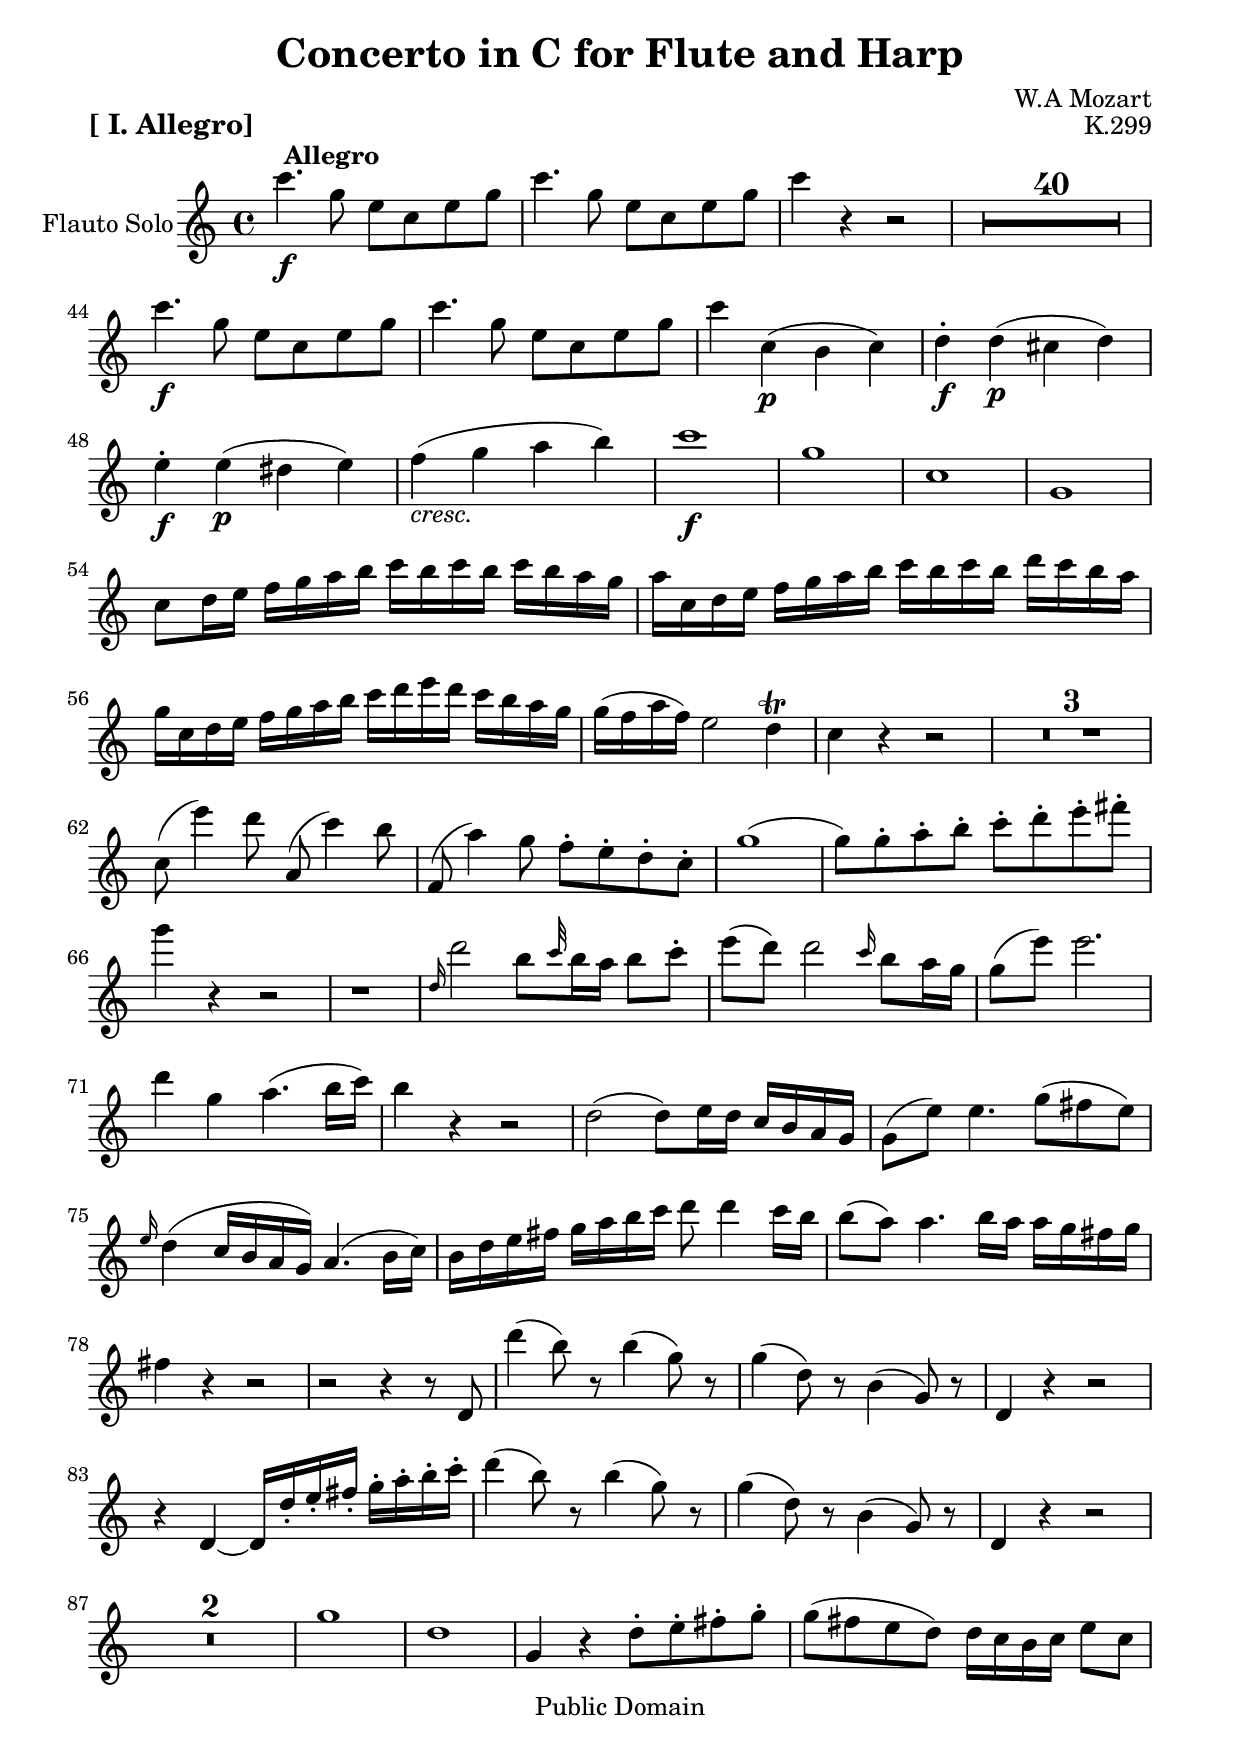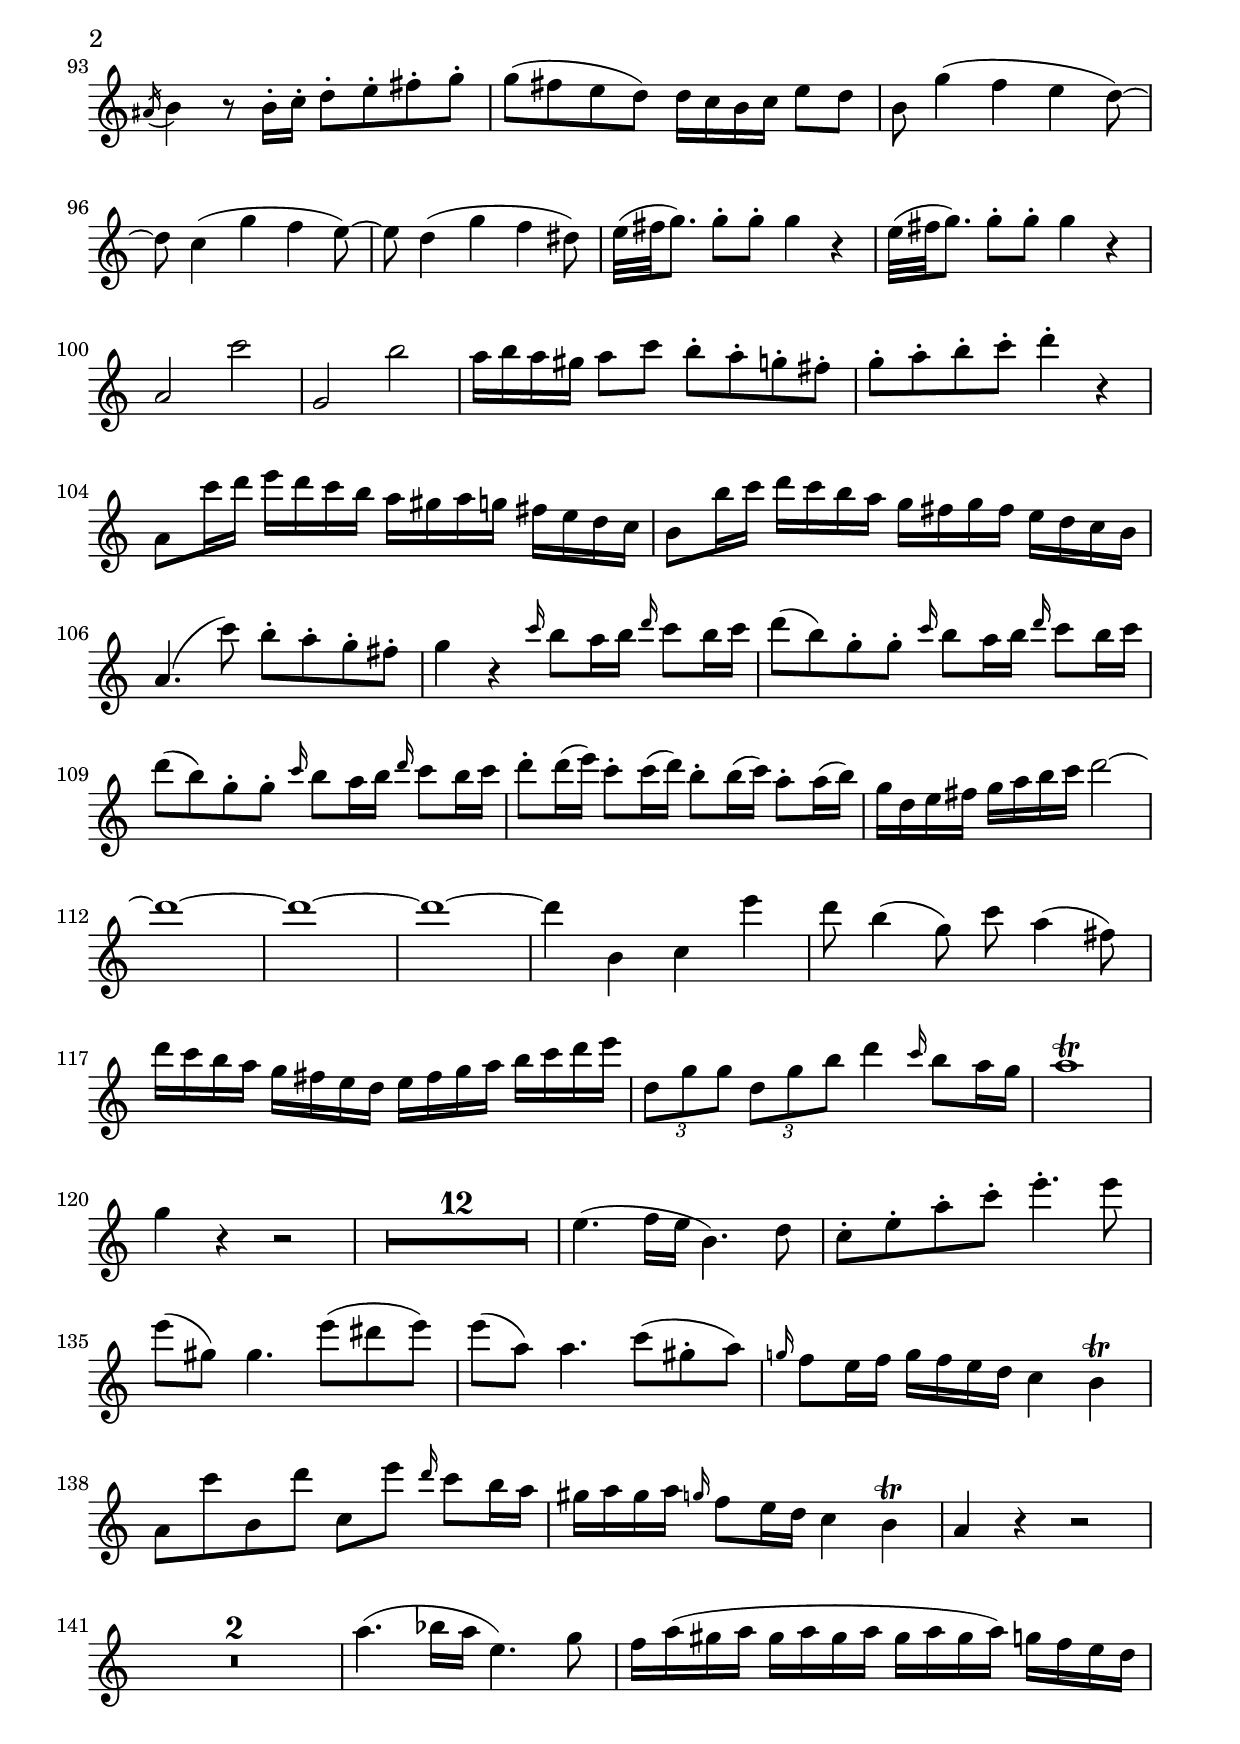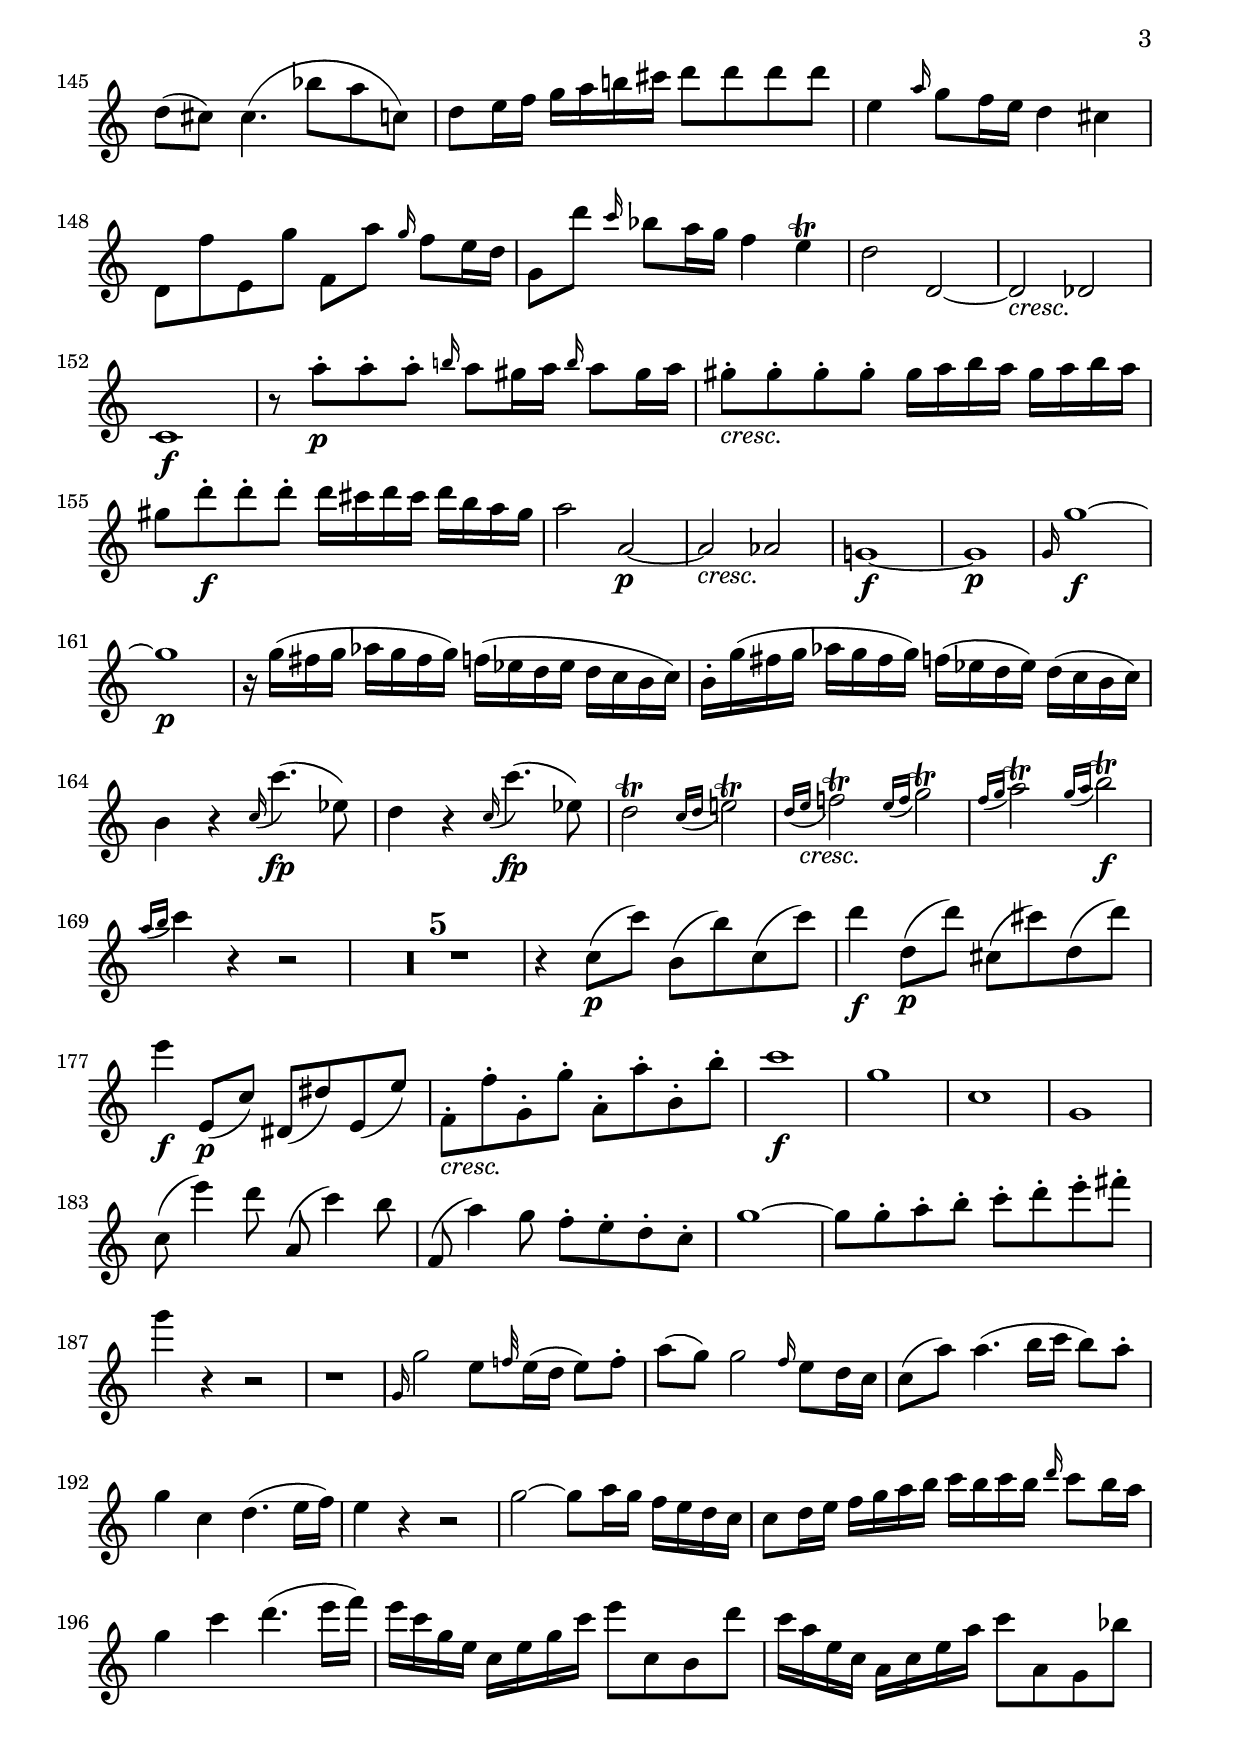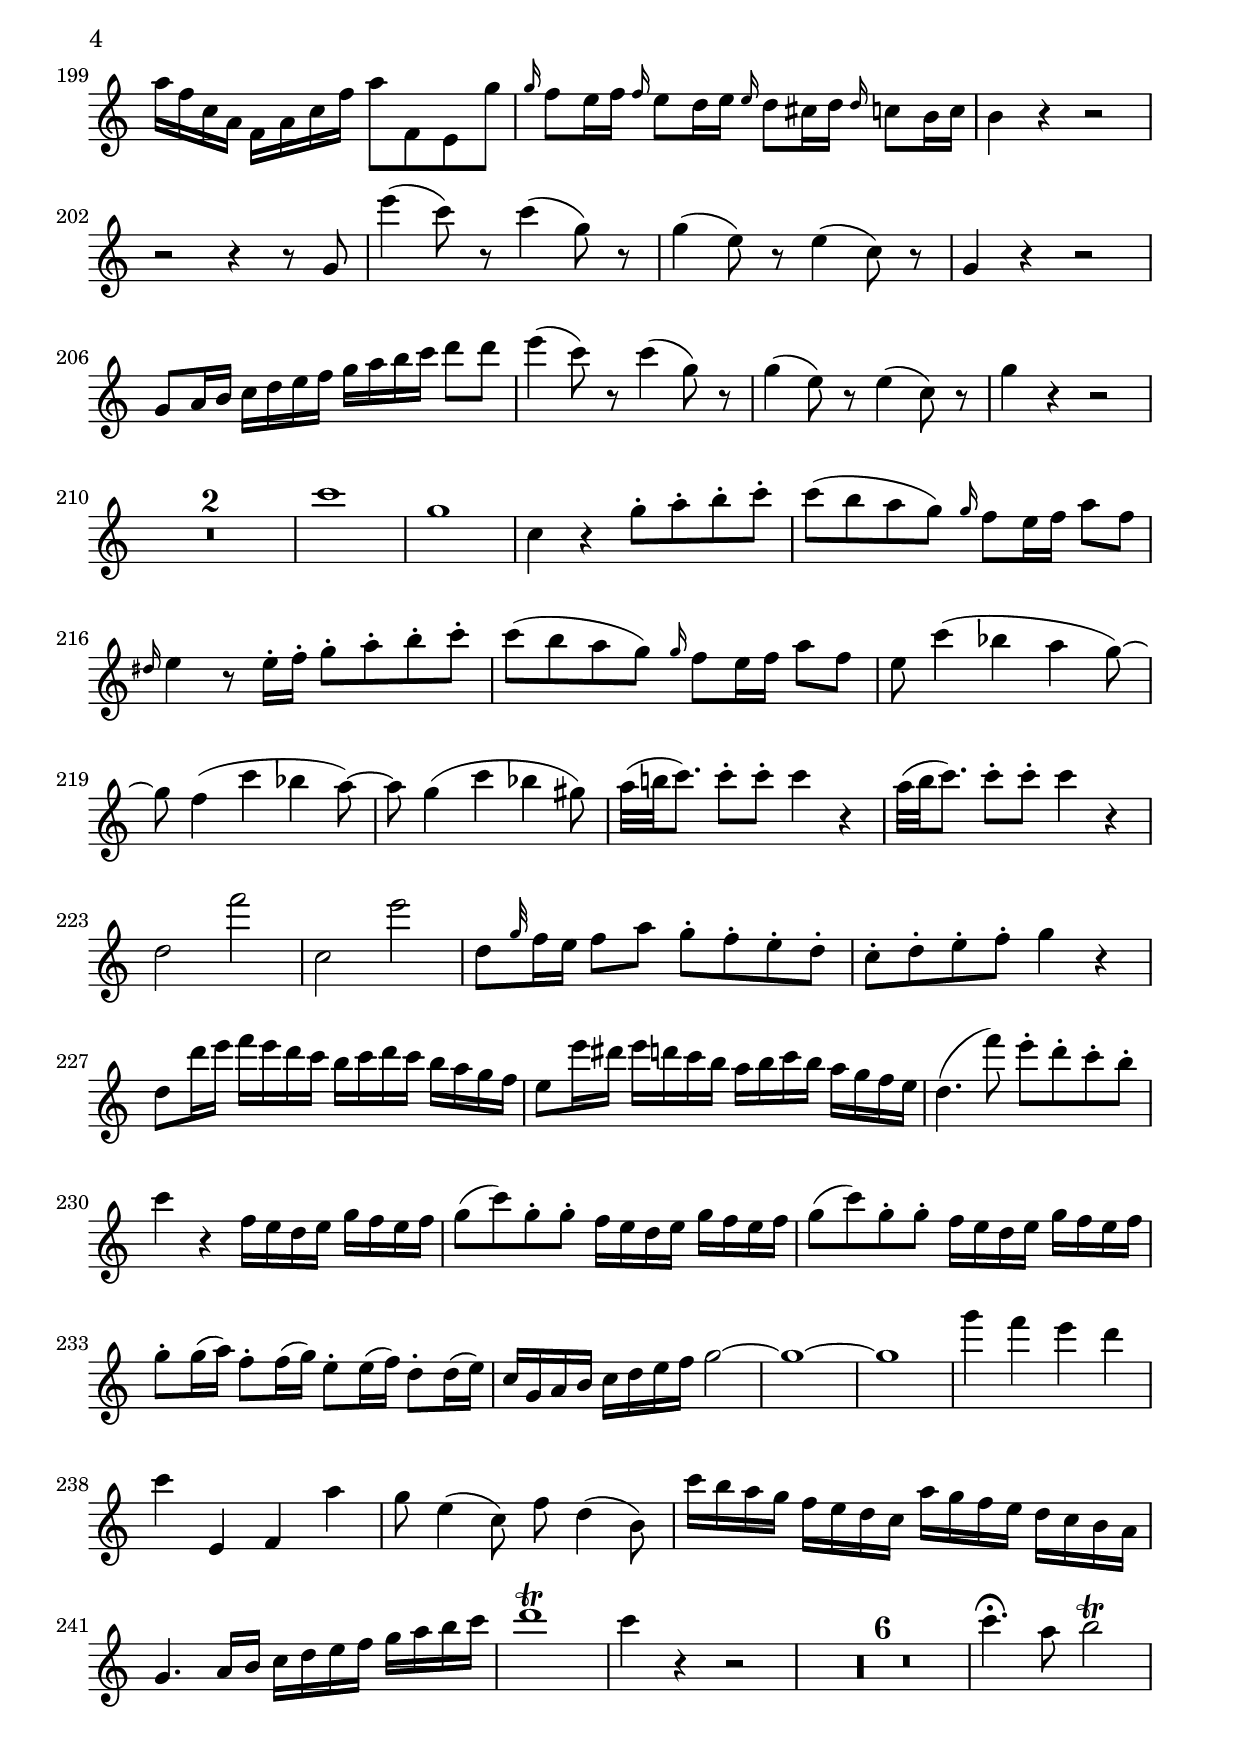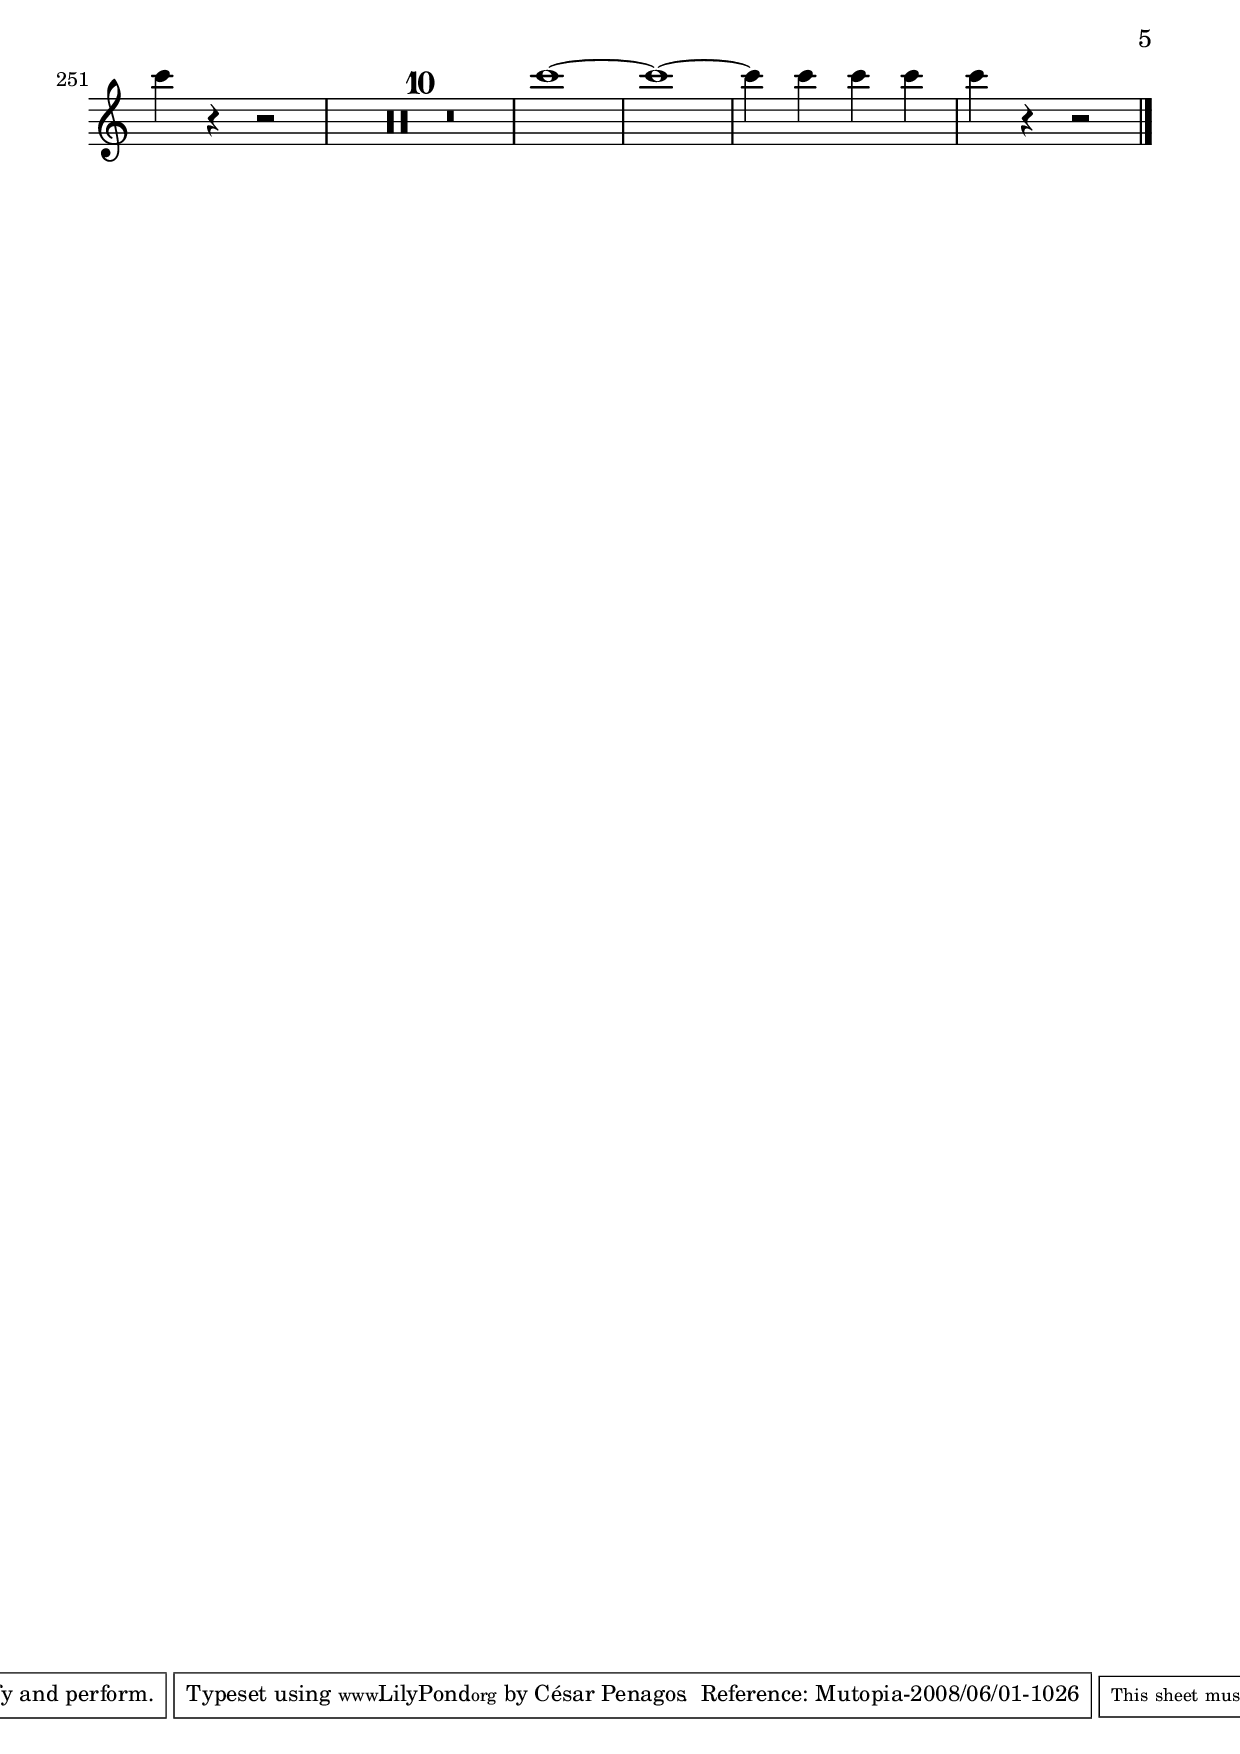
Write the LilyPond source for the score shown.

\version "2.11.43"
#(set-global-staff-size 22)
\include "Misdefiniciones.ly"
#(ly:set-option 'point-and-click #f)

\header{
title= "Concerto in C for Flute and Harp"
composer = " W.A Mozart"
opus = "K.299"
instrument = " "
piece = \markup {\large  \bold "[ I. Allegro] "}

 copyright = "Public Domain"
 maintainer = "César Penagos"
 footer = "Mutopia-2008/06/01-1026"
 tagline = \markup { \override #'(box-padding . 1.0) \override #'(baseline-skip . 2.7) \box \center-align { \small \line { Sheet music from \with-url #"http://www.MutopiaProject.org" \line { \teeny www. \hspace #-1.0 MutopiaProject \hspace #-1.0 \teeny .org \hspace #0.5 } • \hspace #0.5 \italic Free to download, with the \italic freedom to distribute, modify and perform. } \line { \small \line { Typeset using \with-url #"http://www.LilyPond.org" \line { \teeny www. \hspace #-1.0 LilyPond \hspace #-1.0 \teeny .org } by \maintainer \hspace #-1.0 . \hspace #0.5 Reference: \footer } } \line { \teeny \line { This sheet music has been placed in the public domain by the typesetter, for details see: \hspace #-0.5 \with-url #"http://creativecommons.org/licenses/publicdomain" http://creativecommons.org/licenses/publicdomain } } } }
}


flautoNotes= 
      \relative c'' { 
      \time 4/4
	\set Staff.instrumentName="Flauto Solo"
	\set Staff.midiInstrument="flute"
	\key c \major
	\clef treble
	\set Score.skipBars = ##t

 c'4.^\markup{ \bold " Allegro "}\f g8 e c e g |
c4. g8 e c e g|
c4 r r2 |
R1*40

%page 4

      c4. \f g8 e c e g|
      c4. g8 e c e g|
      c4 c,4 \p( b c) |
      d-. \f  d \p (cis  d)|
      e-. \f e \p (dis e )|
      f_\markup{\italic "cresc."} (g a b)|
      c1 \f |
      g1|
      c,1|
      g|
      c8 d16 e f g a b c b c b c b a g|

      %page 5
      a16 c, d e f g a b c b c b  d16 c b16 a|
      g c,d e f g a b c d e d c b a g|
      g (f a f) e2 d4 \trill |
      c4 r r2 |
      R1*3 |
      c8(e'4) d8 a,8 (c'4) b8|
      f,8 (a'4) g8 f-. e-. d-. c-.|
      g' 1(|

      %pagina 6

      g8) g-. a-. b-. c-. d-. e-. fis-. |
      g4 r r2|
      r1|
      \grace{d,16} d'2 b8 \grace{c 32} b16 a b8 c-.|
      e8( d) d2 \grace {c16} b8 a16 g |
      g8(e')  e2. |
      d4 g,4 a4. (b16 c)|
      b4 r r2 |
      d,2( d8) e16 d c b a g |
      g8(e') e4. g8 (fis e) |
      \grace {e16} d4 (c16 b a g) a4.(b16 c)|

      % pagina 7

      b16 d e fis g a b c d8 d4 c16 b|
      b8(a) a4. b16 a a g fis g |
      fis4 r r2 |
      r2 r4 r8 d, |
      d''4(b8) r  b4(g8) r|
      g4(d8) r b4(g8) r |
      d4 r4 r2 |
      r4 d4~d16 d'-. e-. fis-. g-. a-. b-. c-. |
      d4(b8) r b4(g8) r |
      g4 (d8) r b4 (g8) r |

      %página 8
      d4 r r2 |
      R1*2 |
      g'1|
      d1|
      g,4 r d'8-. e-. fis-. g-. |
      g8( fis e d) d16 c b c e8 c|
      \acciaccatura {ais 16} b4  r8 b16-. c-. d8-. e-. fis-. g-. |
      g8 (fis e d) d16 c b c  e8 d |
      b8 g' 4(f e d8~) |
      d8  c4 ( g' f e8)~|
      e8  d4( g f dis8)|
      e32 (fis g8.) g8-. g-. g4 r4 |
      e32 (fis g8.) g8-. g-. g4 r4 |

      %página 9 

      a,2 c'2 |
      g,2 b'2 |
      a16 b a gis a8 c b-. a-. g!-. fis-. |
      g8-. a-. b-. c-. d4-. r|
      a,8 c'16 d e d c b a gis a g! fis e d c|
      b8 b'16 c d c b a g fis g fis e d c b|
      a4. (c'8) b-. a-. g-. fis-. |
      g4 r \grace{c16} b8  a16 b \grace{d16} c8 b16 c |
      d8 (b)  g-. g-.\grace{c16} b8 a16 b \grace{d16} c8 b16 c |
      d8 (b)  g-. g-.\grace{c16} b8 a16 b \grace{d16} c8 b16 c |

      %pagina 10

      d8-. d16(e) c8-. c16(d) b8-. b16(c) a8-. a16(b)|
      g16 d e fis g a b c d2~|
      d1~|
      d1~|
      d1~|
      d4 b, c e'|
      d8 b4( g8) c a4 (fis8) |
      d'16 c b a g fis e d e fis g a b c d e |
      \times 2/3 {d,8 g g} \times 2/3{d g b } d4 \grace {c 16} b8 a16 g|
      a1 \trill  |

      %pagina 11

      g4  r r2|
      R1*12|
      e4. (f16 e b4.) d8|
      c8-. e-. a-. c-. e4.-. e8|

      %pagina 12
      e8(gis,8) gis4. e'8(dis e)|
      e(a,) a4. c8 (gis-. a)|
      \grace{g!16} f8 e16 f  g f e d c4 b \trill |
      a8 c' b, d' c, e'  \grace {d16} c8 b16 a |
      gis16 a gis a \grace{g!16} f8 e16 d c4 b \trill |
      a4 r r2 |
      R1*2|
      a'4. (bes16 a e4.) g8|
      f16 a (gis a gis a gis a gis a gis a) g!f e d |
      d8 (cis) cis4. (bes'8 a c,)|
      d8 e16 f g a b! cis  d8 d d d |
      e,4  \grace{a16} g8 f16 e  d4 cis|
      d,8 f' e, g' f, [a' ]  \grace{g16} f8 e16 d|

      %pagina 13
      g,8 d' '\grace { c 16} bes8 a16 g f4 e \trill |
      d2 d,2 ~|
      d2 _\markup{\italic "cresc."} des2 |
      c1 \f|
      r8 a''-. \p a-. a-. \grace{b!16} a8 gis16 a \grace {b16} a8 gis16 a|
      gis8-._\markup{\italic "cresc."}  gis-. gis-. gis-. gis16 a b a gis a b a |
      gis8  d'-. \f d-. d-.  d16 cis d cis d b a gis |
      a2 a,2~\p|
      a2_\markup{\italic "cresc."} aes2 |
      g! 1 \f ~|
       
      %pagina 14
      g1 \p|
      \grace {g16} g'1\f ~|
      g1 \p |
      r16 g ( fis g aes g fis g) f!( ees d ees d c b c)|
      b-. g' ( fis g aes g fis g) f!( ees d ees ) d( c b c)|
      b4 r \grace{c16(} c'4.) \fp ( ees,8) |
      d4 r \grace{ c16 ( } c'4.) \fp  (ees,8) |
      d2 \trill \acciaccatura{c16 [d] } e!2 \trill \acciaccatura{d16[e] _\markup{\italic "cresc."}}|
      f!2 \trill  \acciaccatura { e16[f] }g2 \trill \acciaccatura{f16  [g]}|
      a2 \trill \acciaccatura{ g 16 [a]} b2 \trill  \f \acciaccatura{a16 [b] } |
      c4 r r2 |

      %pagina 15
      R1*5 |
      r4 c,8 \p (c') b,( b') c, (c') |
      d4 \f d,8 \p (d') cis, (cis') d, (d') 
      e4 \f e,,8 \p (c') dis, (dis') e, (e')|
      f,-._\markup{\italic "cresc."} f'-. g,-. g'-.  a,-. a'-. b,-. b'-. |
      c1 \f|
      g1 |
      c,1| 
      g1|


      %pagina 16
      c8 (e'4) d8 a,(c'4) b8|
      f,8(a'4) g8 f-. e-. d-. c-. |
      g'1~|
      g8 g-. a-. b-. c-. d-. e-. fis-. |
      g4 r r2|
      r1|
      \grace{g,,16} g'2 e8 \grace{ f!32} e16( d  e8) f-. |
      a8(g) g2 \grace {f16} e8 d16 c|
      c8(a') a4. (b16 c b8) a-. |
      g4 c,  d4.( e16 f) |
      e4 r r2 |
      g2~g8 a16 g f e d c |

      % pagina 17
      c8 d16 e f g a b c b c b \grace{d16} c8 b16 a|
      g4 c d4. (e16 f) |
      e c g e  c e g c e8 c, b d' |
      c16 a e c a c e a c8 a, g bes' |
      a16 f c a f a c f a8 f, e g' |
      \grace{g16} f8 e16 f \grace {f16} e8 d16 e \grace{e16} d8 cis16 d \grace {d16} c!8 b16 c|
      b4 r r2 |
      r2 r4 r8 g8 |
      e'' 4(c8) r8 c4(g8) r8|
      g4 (e8) r e4 (c8) r |

      %pagina 18
      g4 r r2 |
      g8 a16 b c d e f  g a b c d8 d |
      e4 (c8) r8 c4 ( g8) r8|
      g4 (e8) r e4 (c8) r |
      g'4 r r2 |
      R1*2 |
      c1 |
      g| 
      c,4 r g'8-. a-. b-. c-. |
      c8 (b a g) \grace{g16} f8 e16 f a8 f |
      \grace{dis 16} e4 r8 e16-. f-. g8-. a-. b-. c-. |
      c( b a g ) \grace{g16} f8 e16 f a8 f|

      %pagina 19
      e8 c'4 ( bes a g8)~|
      g f4( c'4 bes a8) ~|
      a  g4 (c4 bes gis8)|
      a32( b! c8.)  c8-. c-. c4 r|
      a32 (b c8.) c8-. c-. c4 r|
      d,2 f'|
      c, e' |
      d,8 \grace{ g32} f16 e f8 a g-. f-. e-. d-. |
      c-. d-. e-. f-. g4 r4 |
      d8 d'16 e f e d c b c d c b a g f |
      e8 e'16 dis e d! c b a b c b a g f e |
      d4.( f'8) e8-. d-. c-. b-. |

      %pagina 20

      c4 r f,16 e d e g f e f |
      g8(c) g-. g-. f16 e d e g f e f|
      g8(c) g-. g-. f16 e d e g f e f|
      g8-. g16(a) f8-. f16(g) e8-. e16 (f) d8-. d16(e)|
      c16 g a b c d e f g2~|
      g1~|
      g1|
      g'4 f e d |
      c4 e,, f a' |
      g8 e4(c8) f8 d4 (b8)|

      %pagina 21
      c'16 b a g   f e d c   a'g f e  d c b a |
      g4.  a16 b  c d e f  g a b c  |
      d1 \trill  |
      c4   r4 r2 |
      R1*6|
      c4. \fermata a8 b2 \trill |
      c4 r r2 |
      
      %pagina 22
      R1*10|
      c1~|
      c1~|
      c4 c c c |
      c4 r r2|
      
\bar "|."

% END ALLEGRO
	}
\score{
          \new Staff =
          flauto \flautoNotes
          
          \layout{}
          }
          \paper{
           
                  between-system-padding = 5\mm
                 print-page-number = ##t
                 line-width=180\mm
                 ragged-last-bottom = ##t
                 }
